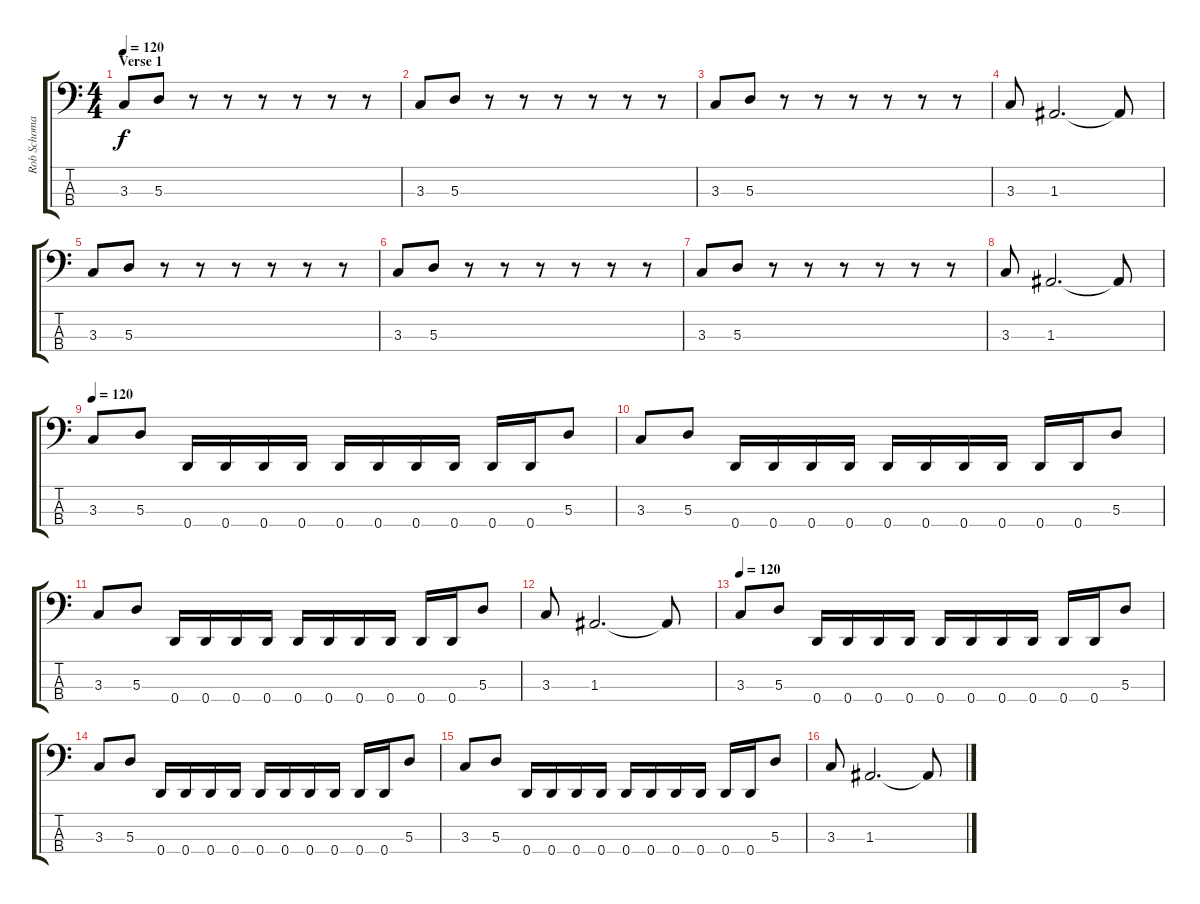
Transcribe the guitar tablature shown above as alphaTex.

\track ("Rob Schomaker" "Rob Schoma") {instrument electricbassfinger}
\staff {score tabs}
\tuning (G2 D2 A1 D1) {hide}
\ts (4 4)
\section ("" "Verse 1")
\tempo 120
\clef f4
\ks c
3.3.8{dy f} 5.3.8 r.8 r.8 r.8 r.8 r.8 r.8 |
3.3.8 5.3.8 r.8 r.8 r.8 r.8 r.8 r.8 |
3.3.8 5.3.8 r.8 r.8 r.8 r.8 r.8 r.8 |
3.3.8 1.3.2{d} 1.3{t}.8 |
3.3.8 5.3.8 r.8 r.8 r.8 r.8 r.8 r.8 |
3.3.8 5.3.8 r.8 r.8 r.8 r.8 r.8 r.8 |
3.3.8 5.3.8 r.8 r.8 r.8 r.8 r.8 r.8 |
3.3.8 1.3.2{d} 1.3{t}.8 |
\tempo 120
3.3.8 5.3.8 0.4.16 0.4.16 0.4.16 0.4.16 0.4.16 0.4.16 0.4.16 0.4.16 0.4.16 0.4.16 5.3.8 |
3.3.8 5.3.8 0.4.16 0.4.16 0.4.16 0.4.16 0.4.16 0.4.16 0.4.16 0.4.16 0.4.16 0.4.16 5.3.8 |
3.3.8 5.3.8 0.4.16 0.4.16 0.4.16 0.4.16 0.4.16 0.4.16 0.4.16 0.4.16 0.4.16 0.4.16 5.3.8 |
3.3.8 1.3.2{d} 1.3{t}.8 |
\tempo 120
3.3.8 5.3.8 0.4.16 0.4.16 0.4.16 0.4.16 0.4.16 0.4.16 0.4.16 0.4.16 0.4.16 0.4.16 5.3.8 |
3.3.8 5.3.8 0.4.16 0.4.16 0.4.16 0.4.16 0.4.16 0.4.16 0.4.16 0.4.16 0.4.16 0.4.16 5.3.8 |
3.3.8 5.3.8 0.4.16 0.4.16 0.4.16 0.4.16 0.4.16 0.4.16 0.4.16 0.4.16 0.4.16 0.4.16 5.3.8 |
3.3.8 1.3.2{d} 1.3{t}.8
